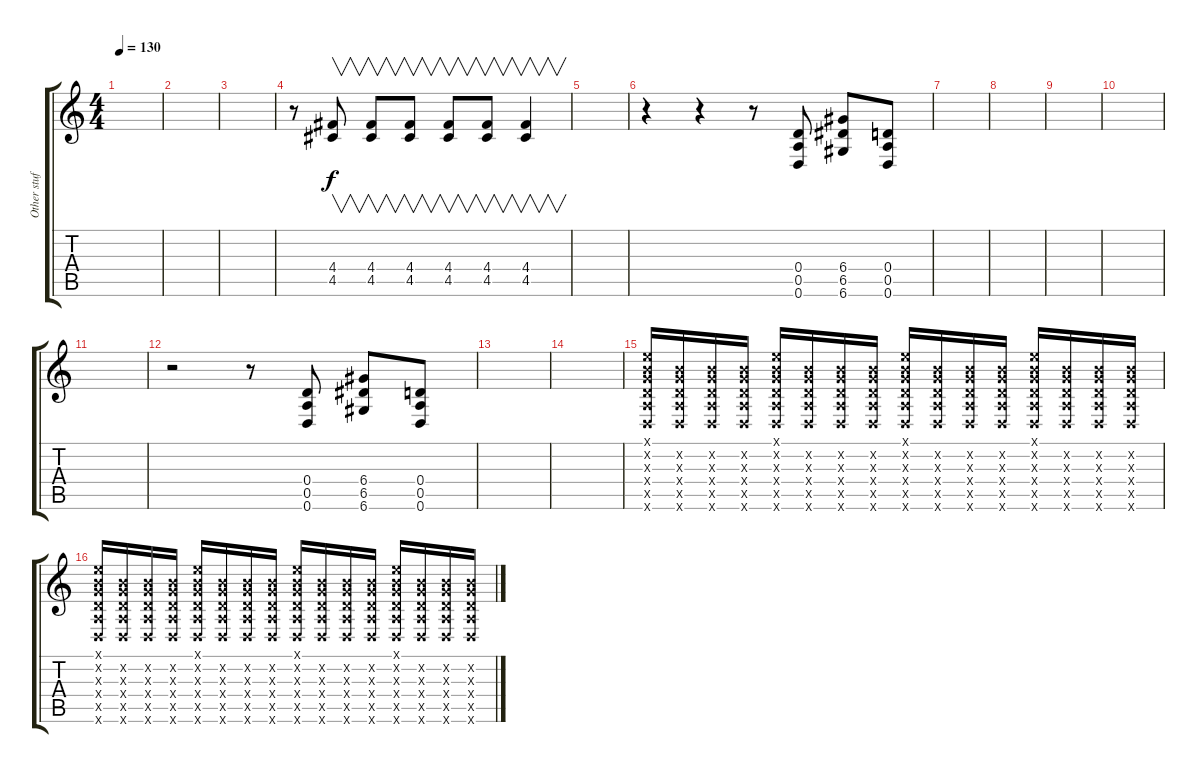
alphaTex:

\track ("Other stuff" "Other stuf") {instrument distortionguitar}
\staff {score tabs}
\tuning (E4 B3 G3 D3 A2 D2) {hide}
\ts (4 4)
\tempo 130
\clef g2
\ks c
|
|
|
r.8 (4.4 4.5).8{v instrument lead5charang} (4.4 4.5).8{v} (4.4 4.5).8{v} (4.4 4.5).8{v} (4.4 4.5).8{v} (4.4 4.5).4{v} |
|
r.4 r.4 r.8 (0.4 0.5 0.6).8 (6.4 6.5 6.6).8 (0.4 0.5 0.6).8 |
|
|
|
|
|
r.2 r.8 (0.4 0.5 0.6).8 (6.4 6.5 6.6).8 (0.4 0.5 0.6).8 |
|
|
(0.1{x} 0.2{x} 0.3{x} 0.4{x} 0.5{x} 0.6{x}).16 (0.2{x} 0.3{x} 0.4{x} 0.5{x} 0.6{x}).16 (0.2{x} 0.3{x} 0.4{x} 0.5{x} 0.6{x}).16 (0.2{x} 0.3{x} 0.4{x} 0.5{x} 0.6{x}).16 (0.1{x} 0.2{x} 0.3{x} 0.4{x} 0.5{x} 0.6{x}).16 (0.2{x} 0.3{x} 0.4{x} 0.5{x} 0.6{x}).16 (0.2{x} 0.3{x} 0.4{x} 0.5{x} 0.6{x}).16 (0.2{x} 0.3{x} 0.4{x} 0.5{x} 0.6{x}).16 (0.1{x} 0.2{x} 0.3{x} 0.4{x} 0.5{x} 0.6{x}).16 (0.2{x} 0.3{x} 0.4{x} 0.5{x} 0.6{x}).16 (0.2{x} 0.3{x} 0.4{x} 0.5{x} 0.6{x}).16 (0.2{x} 0.3{x} 0.4{x} 0.5{x} 0.6{x}).16 (0.1{x} 0.2{x} 0.3{x} 0.4{x} 0.5{x} 0.6{x}).16 (0.2{x} 0.3{x} 0.4{x} 0.5{x} 0.6{x}).16 (0.2{x} 0.3{x} 0.4{x} 0.5{x} 0.6{x}).16 (0.2{x} 0.3{x} 0.4{x} 0.5{x} 0.6{x}).16 |
(0.1{x} 0.2{x} 0.3{x} 0.4{x} 0.5{x} 0.6{x}).16 (0.2{x} 0.3{x} 0.4{x} 0.5{x} 0.6{x}).16 (0.2{x} 0.3{x} 0.4{x} 0.5{x} 0.6{x}).16 (0.2{x} 0.3{x} 0.4{x} 0.5{x} 0.6{x}).16 (0.1{x} 0.2{x} 0.3{x} 0.4{x} 0.5{x} 0.6{x}).16 (0.2{x} 0.3{x} 0.4{x} 0.5{x} 0.6{x}).16 (0.2{x} 0.3{x} 0.4{x} 0.5{x} 0.6{x}).16 (0.2{x} 0.3{x} 0.4{x} 0.5{x} 0.6{x}).16 (0.1{x} 0.2{x} 0.3{x} 0.4{x} 0.5{x} 0.6{x}).16 (0.2{x} 0.3{x} 0.4{x} 0.5{x} 0.6{x}).16 (0.2{x} 0.3{x} 0.4{x} 0.5{x} 0.6{x}).16 (0.2{x} 0.3{x} 0.4{x} 0.5{x} 0.6{x}).16 (0.1{x} 0.2{x} 0.3{x} 0.4{x} 0.5{x} 0.6{x}).16 (0.2{x} 0.3{x} 0.4{x} 0.5{x} 0.6{x}).16 (0.2{x} 0.3{x} 0.4{x} 0.5{x} 0.6{x}).16 (0.2{x} 0.3{x} 0.4{x} 0.5{x} 0.6{x}).16
